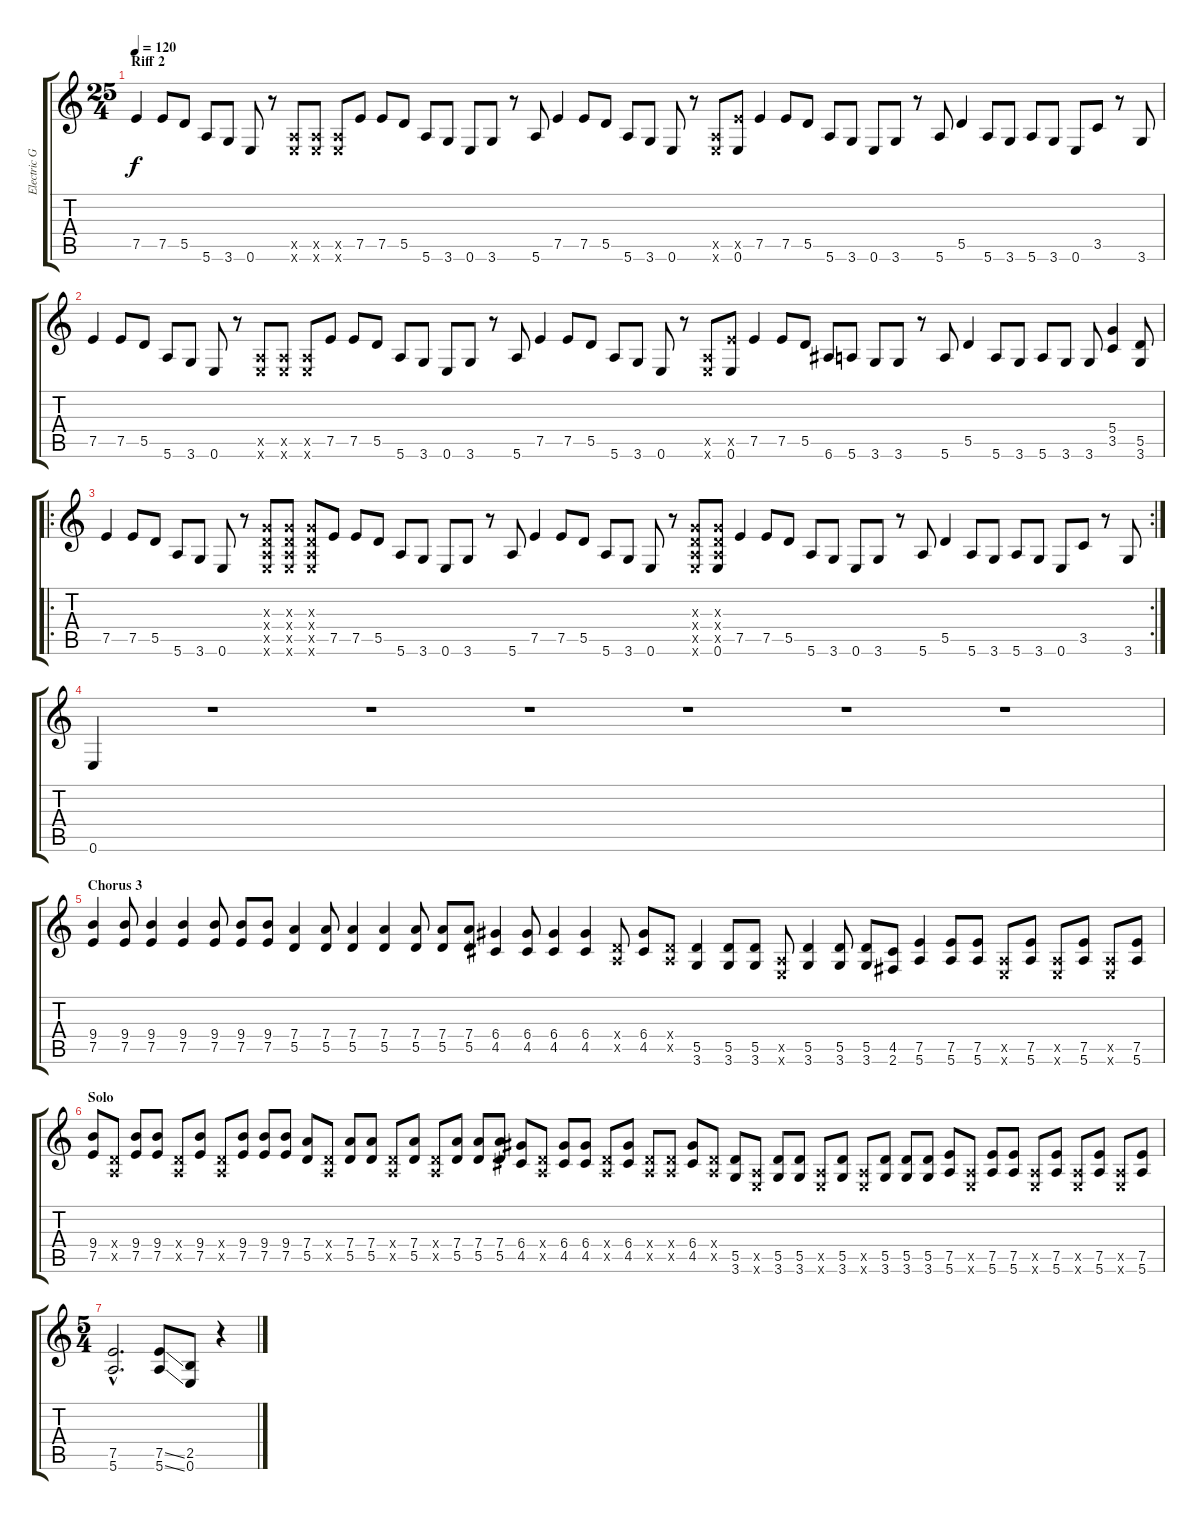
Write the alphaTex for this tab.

\track ("Electric Guitar Backup" "Electric G") {instrument electricguitarmuted}
\staff {score tabs}
\tuning (E4 B3 G3 D3 A2 E2) {hide}
\ts (25 4)
\section ("" "Riff 2")
\tempo 120
\clef g2
\ks c
7.5.4{dy f} 7.5.8 5.5.8 5.6.8 3.6.8 0.6.8 r.8 (0.5{x} 0.6{x}).8 (0.5{x} 0.6{x}).8 (0.5{x} 0.6{x}).8 7.5.8 7.5.8 5.5.8 5.6.8 3.6.8 0.6.8 3.6.8 r.8 5.6.8 7.5.4 7.5.8 5.5.8 5.6.8 3.6.8 0.6.8 r.8 (0.5{x} 0.6{x}).8 (7.5{x} 0.6).8 7.5.4 7.5.8 5.5.8 5.6.8 3.6.8 0.6.8 3.6.8 r.8 5.6.8 5.5.4 5.6.8 3.6.8 5.6.8 3.6.8 0.6.8 3.5.8 r.8 3.6.8 |
7.5.4 7.5.8 5.5.8 5.6.8 3.6.8 0.6.8 r.8 (0.5{x} 0.6{x}).8 (0.5{x} 0.6{x}).8 (0.5{x} 0.6{x}).8 7.5.8 7.5.8 5.5.8 5.6.8 3.6.8 0.6.8 3.6.8 r.8 5.6.8 7.5.4 7.5.8 5.5.8 5.6.8 3.6.8 0.6.8 r.8 (0.5{x} 0.6{x}).8 (7.5{x} 0.6).8 7.5.4 7.5.8 5.5.8 6.6.8 5.6.8 3.6.8 3.6.8 r.8 5.6.8 5.5.4 5.6.8 3.6.8 5.6.8 3.6.8 3.6.8 (5.4 3.5).4 (5.5 3.6).8 |
\ro
\rc 2
7.5.4 7.5.8 5.5.8 5.6.8 3.6.8 0.6.8 r.8 (0.3{x} 0.4{x} 0.5{x} 0.6{x}).8 (0.3{x} 0.4{x} 0.5{x} 0.6{x}).8 (0.3{x} 0.4{x} 0.5{x} 0.6{x}).8 7.5.8 7.5.8 5.5.8 5.6.8 3.6.8 0.6.8 3.6.8 r.8 5.6.8 7.5.4 7.5.8 5.5.8 5.6.8 3.6.8 0.6.8 r.8 (0.3{x} 0.4{x} 0.5{x} 0.6{x}).8 (0.3{x} 0.4{x} 0.5{x} 0.6).8 7.5.4 7.5.8 5.5.8 5.6.8 3.6.8 0.6.8 3.6.8 r.8 5.6.8 5.5.4 5.6.8 3.6.8 5.6.8 3.6.8 0.6.8 3.5.8 r.8 3.6.8 |
0.6.4 r.1 r.1 r.1 r.1 r.1 r.1 |
\section ("" "Chorus 3")
(9.4 7.5).4 (9.4 7.5).8 (9.4 7.5).4 (9.4 7.5).4 (9.4 7.5).8 (9.4 7.5).8 (9.4 7.5).8 (7.4 5.5).4 (7.4 5.5).8 (7.4 5.5).4 (7.4 5.5).4 (7.4 5.5).8 (7.4 5.5).8 (7.4 5.5).8 (6.4 4.5).4 (6.4 4.5).8 (6.4 4.5).4 (6.4 4.5).4 (0.4{x} 0.5{x}).8 (6.4 4.5).8 (0.4{x} 0.5{x}).8 (5.5 3.6).4 (5.5 3.6).8 (5.5 3.6).8 (0.5{x} 0.6{x}).8 (5.5 3.6).4 (5.5 3.6).8 (5.5 3.6).8 (4.5 2.6).8 (7.5 5.6).4 (7.5 5.6).8 (7.5 5.6).8 (0.5{x} 0.6{x}).8 (7.5 5.6).8 (0.5{x} 0.6{x}).8 (7.5 5.6).8 (0.5{x} 0.6{x}).8 (7.5 5.6).8 |
\section ("" "Solo")
(9.4 7.5).8 (0.4{x} 0.5{x}).8 (9.4 7.5).8 (9.4 7.5).8 (0.4{x} 0.5{x}).8 (9.4 7.5).8 (0.4{x} 0.5{x}).8 (9.4 7.5).8 (9.4 7.5).8 (9.4 7.5).8 (7.4 5.5).8 (0.4{x} 0.5{x}).8 (7.4 5.5).8 (7.4 5.5).8 (0.4{x} 0.5{x}).8 (7.4 5.5).8 (0.4{x} 0.5{x}).8 (7.4 5.5).8 (7.4 5.5).8 (7.4 5.5).8 (6.4 4.5).8 (0.4{x} 0.5{x}).8 (6.4 4.5).8 (6.4 4.5).8 (0.4{x} 0.5{x}).8 (6.4 4.5).8 (0.4{x} 0.5{x}).8 (0.4{x} 0.5{x}).8 (6.4 4.5).8 (0.4{x} 0.5{x}).8 (5.5 3.6).8 (0.5{x} 0.6{x}).8 (5.5 3.6).8 (5.5 3.6).8 (0.5{x} 0.6{x}).8 (5.5 3.6).8 (0.5{x} 0.6{x}).8 (5.5 3.6).8 (5.5 3.6).8 (5.5 3.6).8 (7.5 5.6).8 (0.5{x} 0.6{x}).8 (7.5 5.6).8 (7.5 5.6).8 (0.5{x} 0.6{x}).8 (7.5 5.6).8 (0.5{x} 0.6{x}).8 (7.5 5.6).8 (0.5{x} 0.6{x}).8 (7.5 5.6).8 |
\ts (5 4)
(7.5{hac} 5.6{hac}).2{d} (7.5{ss} 5.6{ss}).8 (2.5 0.6).8 r.4
